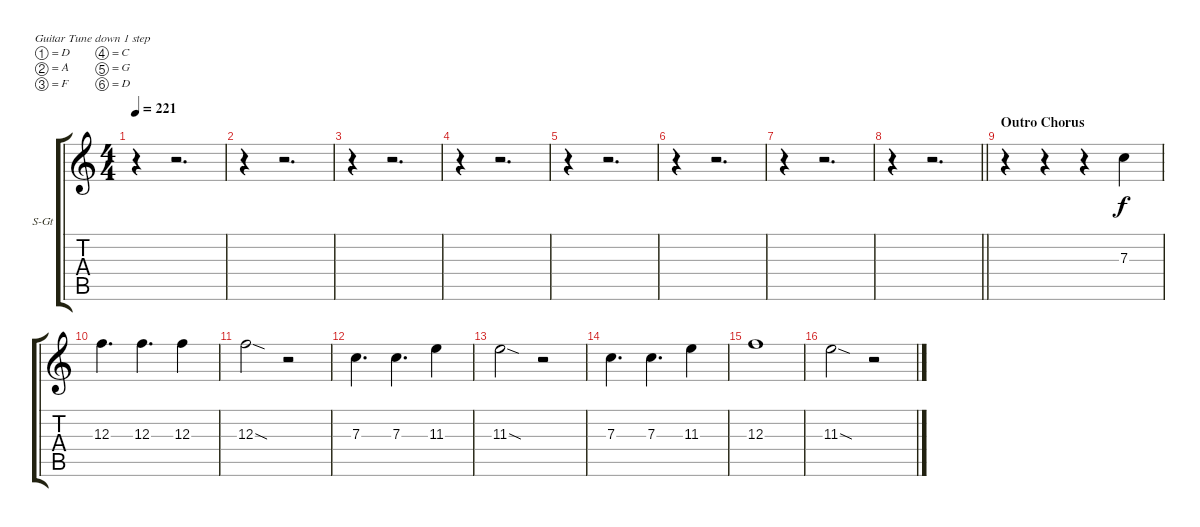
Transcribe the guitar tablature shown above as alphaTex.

\bracketExtendMode groupsimilarinstruments
\firstSystemTrackNameOrientation horizontal
\otherSystemsTrackNameOrientation horizontal
\track ("Vocals" "S-Gt") {instrument lead2sawtooth}
\staff {score tabs}
\tuning (D4 A3 F3 C3 G2 D2)
\displaytranspose 12
\ts (4 4)
\tempo 221
\clef g2
\ks c
r.4{dy f} r.2{d} |
r.4 r.2{d} |
r.4 r.2{d} |
r.4 r.2{d} |
r.4 r.2{d} |
r.4 r.2{d} |
r.4 r.2{d} |
\barLineRight lightlight
r.4 r.2{d} |
\section ("" "Outro Chorus")
r.4 r.4 r.4 7.3.4 |
12.3.4{d} 12.3.4{d} 12.3.4 |
12.3{sod}.2 r.2 |
7.3.4{d} 7.3.4{d} 11.3.4 |
11.3{sod}.2 r.2 |
7.3.4{d} 7.3.4{d} 11.3.4 |
12.3.1 |
11.3{sod}.2 r.2
